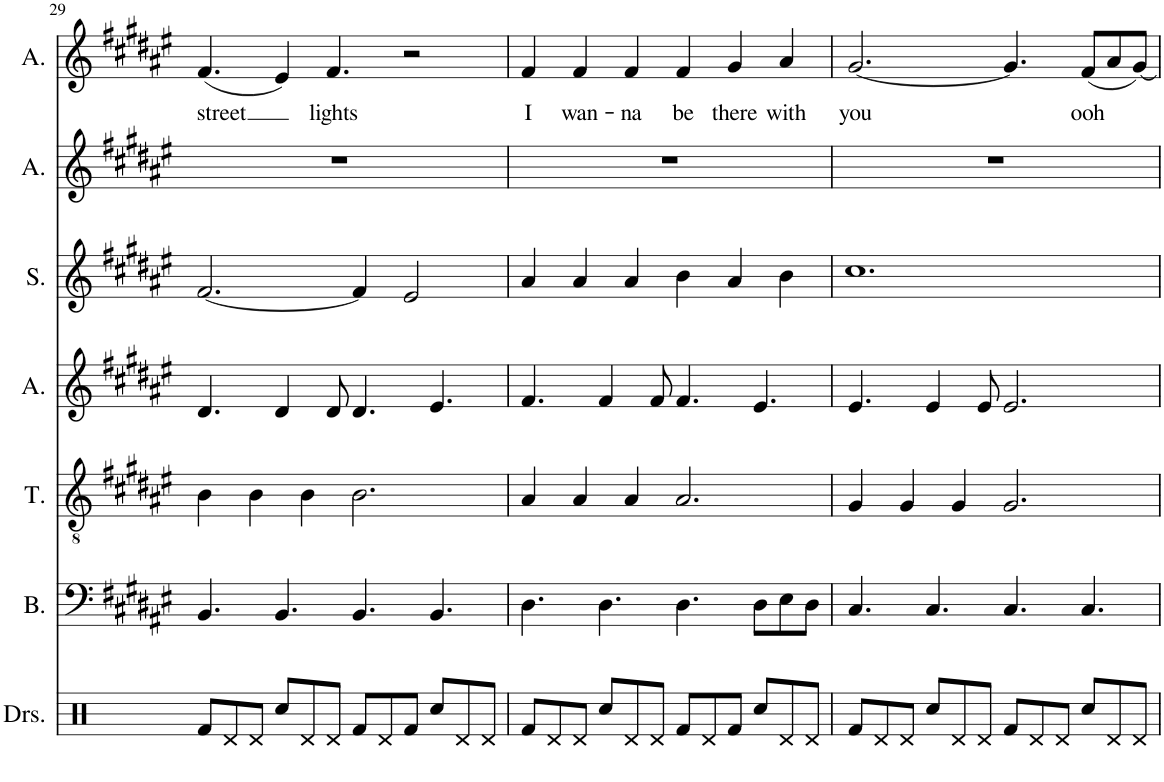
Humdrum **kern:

**kern	**kern	**kern	**kern	**kern	**kern	**kern	**text
*part7	*part6	*part5	*part4	*part3	*part2	*part1	*part1
*staff7	*staff6	*staff5	*staff4	*staff3	*staff2	*staff1	*staff1
*I"Drumset	*I"Bass	*I"Tenor	*I"Alto	*I"Soprano	*I"Alto	*I"Alto	*
*I'Drs.	*I'B.	*I'T.	*I'A.	*I'S.	*I'A.	*I'A.	*
!!LO:PB:g=z
*clefX	*clefF4	*clefGv2	*clefG2	*clefG2	*clefG2	*clefG2	*
*k[]	*k[f#c#g#d#a#e#]	*k[f#c#g#d#a#e#]	*k[f#c#g#d#a#e#]	*k[f#c#g#d#a#e#]	*k[f#c#g#d#a#e#]	*k[f#c#g#d#a#e#]	*
*M12/8	*M12/8	*M12/8	*M12/8	*M12/8	*M12/8	*M12/8	*
=29	=29	=29	=29	=29	=29	=29	=29
!	!	!	!	!	!	!	!LO:LY:b
8Rf/L	4.BB/	4B\	4.d#/	[2.f#/	1.r	(4.f#/	street
8Rd/	.	.	.	.	.	.	.
8Rd/J	.	4B\	.	.	.	.	.
8Rcc/L	4.BB/	.	4d#/	.	.	4e#/)	.
8Rd/	.	4B\	.	.	.	.	.
!	!	!	!	!	!	!	!LO:LY:b
8Rd/J	.	.	8d#/	.	.	4.f#/	lights
8Rf/L	4.BB/	2.B\	4.d#/	4f#/]	.	.	.
8Rd/	.	.	.	.	.	.	.
8Rf/J	.	.	.	2e#/	.	2r	.
8Rcc/L	4.BB/	.	4.e#/	.	.	.	.
8Rd/	.	.	.	.	.	.	.
8Rd/J	.	.	.	.	.	.	.
=30	=30	=30	=30	=30	=30	=30	=30
!	!	!	!	!	!	!	!LO:LY:b
8Rf/L	4.D#\	4A#/	4.f#/	4a#/	1.r	4f#/	I
8Rd/	.	.	.	.	.	.	.
!	!	!	!	!	!	!	!LO:LY:b
8Rd/J	.	4A#/	.	4a#/	.	4f#/	wan-
8Rcc/L	4.D#\	.	4f#/	.	.	.	.
!	!	!	!	!	!	!	!LO:LY:b
8Rd/	.	4A#/	.	4a#/	.	4f#/	-na
8Rd/J	.	.	8f#/	.	.	.	.
!	!	!	!	!	!	!	!LO:LY:b
8Rf/L	4.D#\	2.A#/	4.f#/	4b\	.	4f#/	be
8Rd/	.	.	.	.	.	.	.
!	!	!	!	!	!	!	!LO:LY:b
8Rf/J	.	.	.	4a#/	.	4g#/	there
8Rcc/L	8D#\L	.	4.e#/	.	.	.	.
!	!	!	!	!	!	!	!LO:LY:b
8Rd/	8E#\	.	.	4b\	.	4a#/	with
8Rd/J	8D#\J	.	.	.	.	.	.
=31	=31	=31	=31	=31	=31	=31	=31
!	!	!	!	!	!	!	!LO:LY:b
8Rf/L	4.C#/	4G#/	4.e#/	1.cc#	1.r	[2.g#/	you
8Rd/	.	.	.	.	.	.	.
8Rd/J	.	4G#/	.	.	.	.	.
8Rcc/L	4.C#/	.	4e#/	.	.	.	.
8Rd/	.	4G#/	.	.	.	.	.
8Rd/J	.	.	8e#/	.	.	.	.
8Rf/L	4.C#/	2.G#/	2.e#/	.	.	4.g#/]	.
8Rd/	.	.	.	.	.	.	.
8Rd/J	.	.	.	.	.	.	.
!	!	!	!	!	!	!	!LO:LY:b
8Rcc/L	4.C#/	.	.	.	.	(8f#/L	ooh
8Rd/	.	.	.	.	.	8a#/	.
8Rd/J	.	.	.	.	.	[8g#/J)	.
=	=	=	=	=	=	=	=
*-	*-	*-	*-	*-	*-	*-	*-
